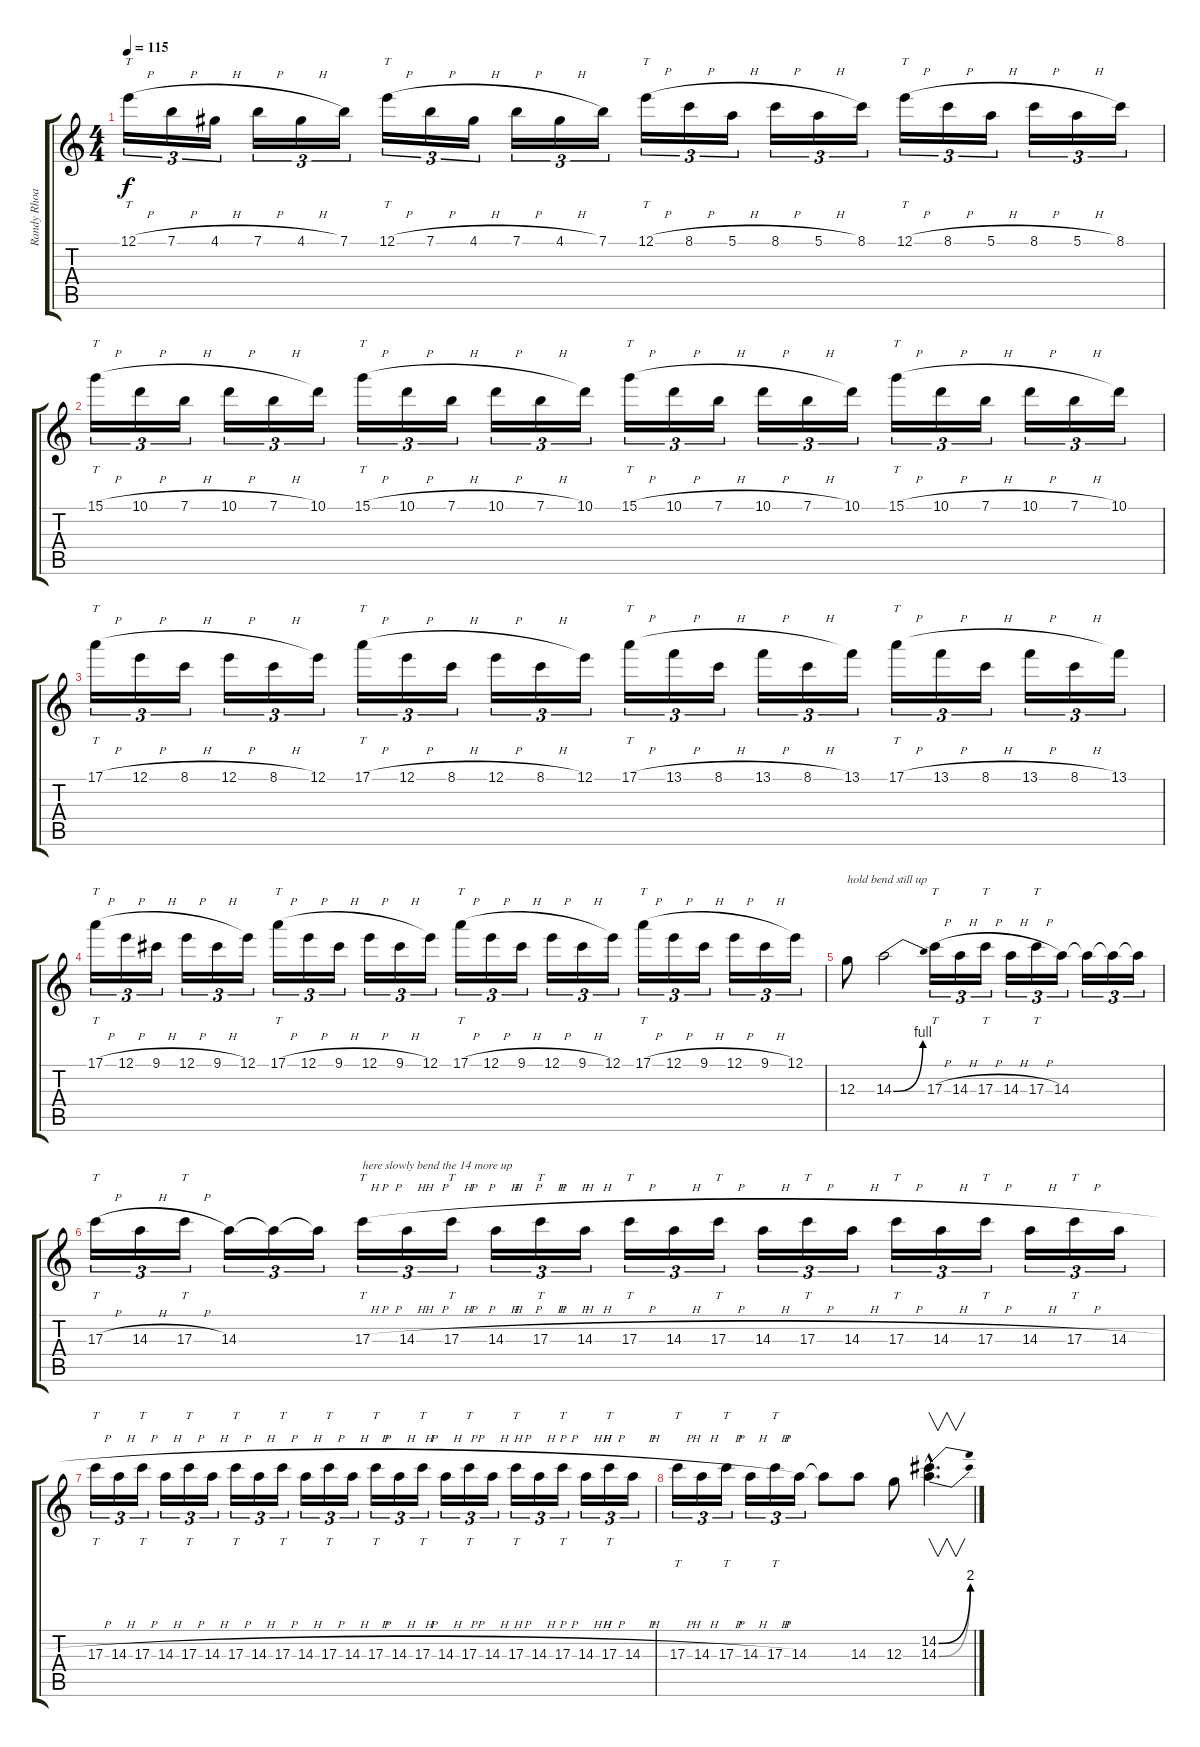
\track ("Randy Rhoads" "Randy Rhoa") {instrument overdrivenguitar}
\staff {score tabs}
\tuning (E4 B3 G3 D3 A2 E2) {hide}
\ts (4 4)
\tempo 115
\clef g2
\ks c
12.1{h}.16{tt tu (3 2) dy f} 7.1{h}.16{tu (3 2)} 4.1{h}.16{tu (3 2)} 7.1{h}.16{tu (3 2)} 4.1{h}.16{tu (3 2)} 7.1.16{tu (3 2)} 12.1{h}.16{tt tu (3 2)} 7.1{h}.16{tu (3 2)} 4.1{h}.16{tu (3 2)} 7.1{h}.16{tu (3 2)} 4.1{h}.16{tu (3 2)} 7.1.16{tu (3 2)} 12.1{h}.16{tt tu (3 2)} 8.1{h}.16{tu (3 2)} 5.1{h}.16{tu (3 2)} 8.1{h}.16{tu (3 2)} 5.1{h}.16{tu (3 2)} 8.1.16{tu (3 2)} 12.1{h}.16{tt tu (3 2)} 8.1{h}.16{tu (3 2)} 5.1{h}.16{tu (3 2)} 8.1{h}.16{tu (3 2)} 5.1{h}.16{tu (3 2)} 8.1.16{tu (3 2)} |
15.1{h}.16{tt tu (3 2)} 10.1{h}.16{tu (3 2)} 7.1{h}.16{tu (3 2)} 10.1{h}.16{tu (3 2)} 7.1{h}.16{tu (3 2)} 10.1.16{tu (3 2)} 15.1{h}.16{tt tu (3 2)} 10.1{h}.16{tu (3 2)} 7.1{h}.16{tu (3 2)} 10.1{h}.16{tu (3 2)} 7.1{h}.16{tu (3 2)} 10.1.16{tu (3 2)} 15.1{h}.16{tt tu (3 2)} 10.1{h}.16{tu (3 2)} 7.1{h}.16{tu (3 2)} 10.1{h}.16{tu (3 2)} 7.1{h}.16{tu (3 2)} 10.1.16{tu (3 2)} 15.1{h}.16{tt tu (3 2)} 10.1{h}.16{tu (3 2)} 7.1{h}.16{tu (3 2)} 10.1{h}.16{tu (3 2)} 7.1{h}.16{tu (3 2)} 10.1.16{tu (3 2)} |
17.1{h}.16{tt tu (3 2)} 12.1{h}.16{tu (3 2)} 8.1{h}.16{tu (3 2)} 12.1{h}.16{tu (3 2)} 8.1{h}.16{tu (3 2)} 12.1.16{tu (3 2)} 17.1{h}.16{tt tu (3 2)} 12.1{h}.16{tu (3 2)} 8.1{h}.16{tu (3 2)} 12.1{h}.16{tu (3 2)} 8.1{h}.16{tu (3 2)} 12.1.16{tu (3 2)} 17.1{h}.16{tt tu (3 2)} 13.1{h}.16{tu (3 2)} 8.1{h}.16{tu (3 2)} 13.1{h}.16{tu (3 2)} 8.1{h}.16{tu (3 2)} 13.1.16{tu (3 2)} 17.1{h}.16{tt tu (3 2)} 13.1{h}.16{tu (3 2)} 8.1{h}.16{tu (3 2)} 13.1{h}.16{tu (3 2)} 8.1{h}.16{tu (3 2)} 13.1.16{tu (3 2)} |
17.1{h}.16{tt tu (3 2)} 12.1{h}.16{tu (3 2)} 9.1{h}.16{tu (3 2)} 12.1{h}.16{tu (3 2)} 9.1{h}.16{tu (3 2)} 12.1.16{tu (3 2)} 17.1{h}.16{tt tu (3 2)} 12.1{h}.16{tu (3 2)} 9.1{h}.16{tu (3 2)} 12.1{h}.16{tu (3 2)} 9.1{h}.16{tu (3 2)} 12.1.16{tu (3 2)} 17.1{h}.16{tt tu (3 2)} 12.1{h}.16{tu (3 2)} 9.1{h}.16{tu (3 2)} 12.1{h}.16{tu (3 2)} 9.1{h}.16{tu (3 2)} 12.1.16{tu (3 2)} 17.1{h}.16{tt tu (3 2)} 12.1{h}.16{tu (3 2)} 9.1{h}.16{tu (3 2)} 12.1{h}.16{tu (3 2)} 9.1{h}.16{tu (3 2)} 12.1.16{tu (3 2)} |
12.3.8{txt "hold bend still up"} 14.3{be (bend 0 0 60 4)}.2 17.3{h}.16{tt tu (3 2)} 14.3{h}.16{tu (3 2)} 17.3{h}.16{tt tu (3 2)} 14.3{h}.16{tu (3 2)} 17.3{h}.16{tt tu (3 2)} 14.3.16{tu (3 2)} 14.3{t}.16{tu (3 2)} 14.3{t}.16{tu (3 2)} 14.3{t}.16{tu (3 2)} |
17.3{h}.16{tt tu (3 2)} 14.3{h}.16{tu (3 2)} 17.3{h}.16{tt tu (3 2)} 14.3.16{tu (3 2)} 14.3{t}.16{tu (3 2)} 14.3{t}.16{tu (3 2)} 17.3{h}.16{tt tu (3 2) txt "here slowly bend the 14 more up"} 14.3{h}.16{tu (3 2)} 17.3{h}.16{tt tu (3 2)} 14.3{h}.16{tu (3 2)} 17.3{h}.16{tt tu (3 2)} 14.3{h}.16{tu (3 2)} 17.3{h}.16{tt tu (3 2)} 14.3{h}.16{tu (3 2)} 17.3{h}.16{tt tu (3 2)} 14.3{h}.16{tu (3 2)} 17.3{h}.16{tt tu (3 2)} 14.3{h}.16{tu (3 2)} 17.3{h}.16{tt tu (3 2)} 14.3{h}.16{tu (3 2)} 17.3{h}.16{tt tu (3 2)} 14.3{h}.16{tu (3 2)} 17.3{h}.16{tt tu (3 2)} 14.3{h}.16{tu (3 2)} |
17.3{h}.16{tt tu (3 2)} 14.3{h}.16{tu (3 2)} 17.3{h}.16{tt tu (3 2)} 14.3{h}.16{tu (3 2)} 17.3{h}.16{tt tu (3 2)} 14.3{h}.16{tu (3 2)} 17.3{h}.16{tt tu (3 2)} 14.3{h}.16{tu (3 2)} 17.3{h}.16{tt tu (3 2)} 14.3{h}.16{tu (3 2)} 17.3{h}.16{tt tu (3 2)} 14.3{h}.16{tu (3 2)} 17.3{h}.16{tt tu (3 2)} 14.3{h}.16{tu (3 2)} 17.3{h}.16{tt tu (3 2)} 14.3{h}.16{tu (3 2)} 17.3{h}.16{tt tu (3 2)} 14.3{h}.16{tu (3 2)} 17.3{h}.16{tt tu (3 2)} 14.3{h}.16{tu (3 2)} 17.3{h}.16{tt tu (3 2)} 14.3{h}.16{tu (3 2)} 17.3{h}.16{tt tu (3 2)} 14.3{h}.16{tu (3 2)} |
17.3{h}.16{tt tu (3 2)} 14.3{h}.16{tu (3 2)} 17.3{h}.16{tt tu (3 2)} 14.3{h}.16{tu (3 2)} 17.3{h}.16{tt tu (3 2)} 14.3.16{tu (3 2)} 14.3{t}.8 14.3.8 12.3.8 (14.2{be (bend 0 0 60 8) hac} 14.3{be (bend 0 0 60 8) hac}).4{v d}
